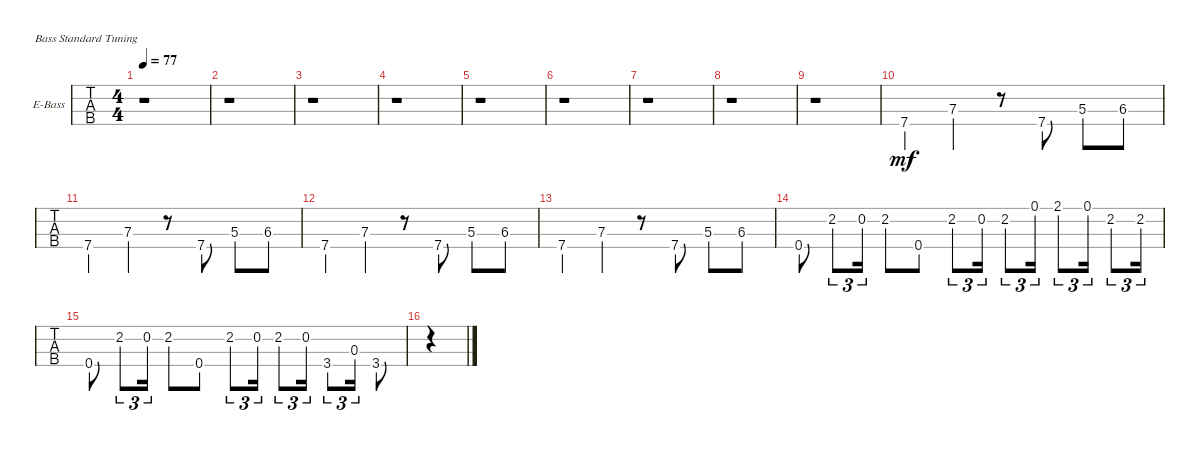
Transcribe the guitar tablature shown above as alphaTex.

\defaultSystemsLayout 4
\bracketExtendMode groupsimilarinstruments
\firstSystemTrackNameOrientation horizontal
\otherSystemsTrackNameOrientation horizontal
\track ("Bass" "E-Bass") {instrument electricbassfinger}
\staff {tabs}
\tuning (G2 D2 A1 E1)
\ts (4 4)
\tempo 77
\clef f4
\ks c
r.1{dy f} |
r.1 |
r.1 |
r.1 |
r.1 |
r.1 |
r.1 |
r.1 |
r.1 |
7.4.4{dy mf} 7.3.4 r.8 7.4.8 5.3.8 6.3.8 |
7.4.4 7.3.4 r.8 7.4.8 5.3.8 6.3.8 |
7.4.4 7.3.4 r.8 7.4.8 5.3.8 6.3.8 |
7.4.4 7.3.4 r.8 7.4.8 5.3.8 6.3.8 |
\scale
0.333333 0.4.8 2.2.8{tu (3 2)} 0.2.16{tu (3 2)} 2.2.8 0.4.8 2.2.8{tu (3 2)} 0.2.16{tu (3 2)} 2.2.8{tu (3 2)} 0.1.16{tu (3 2)} 2.1.8{tu (3 2)} 0.1.16{tu (3 2)} 2.2.8{tu (3 2)} 2.2.16{tu (3 2)} |
\scale
0.333333 0.4.8 2.2.8{tu (3 2)} 0.2.16{tu (3 2)} 2.2.8 0.4.8 2.2.8{tu (3 2)} 0.2.16{tu (3 2)} 2.2.8{tu (3 2)} 0.2.16{tu (3 2)} 3.4.8{tu (3 2)} 0.3.16{tu (3 2)} 3.4.8 |
\simile firstofdouble
\scale
0.333333
